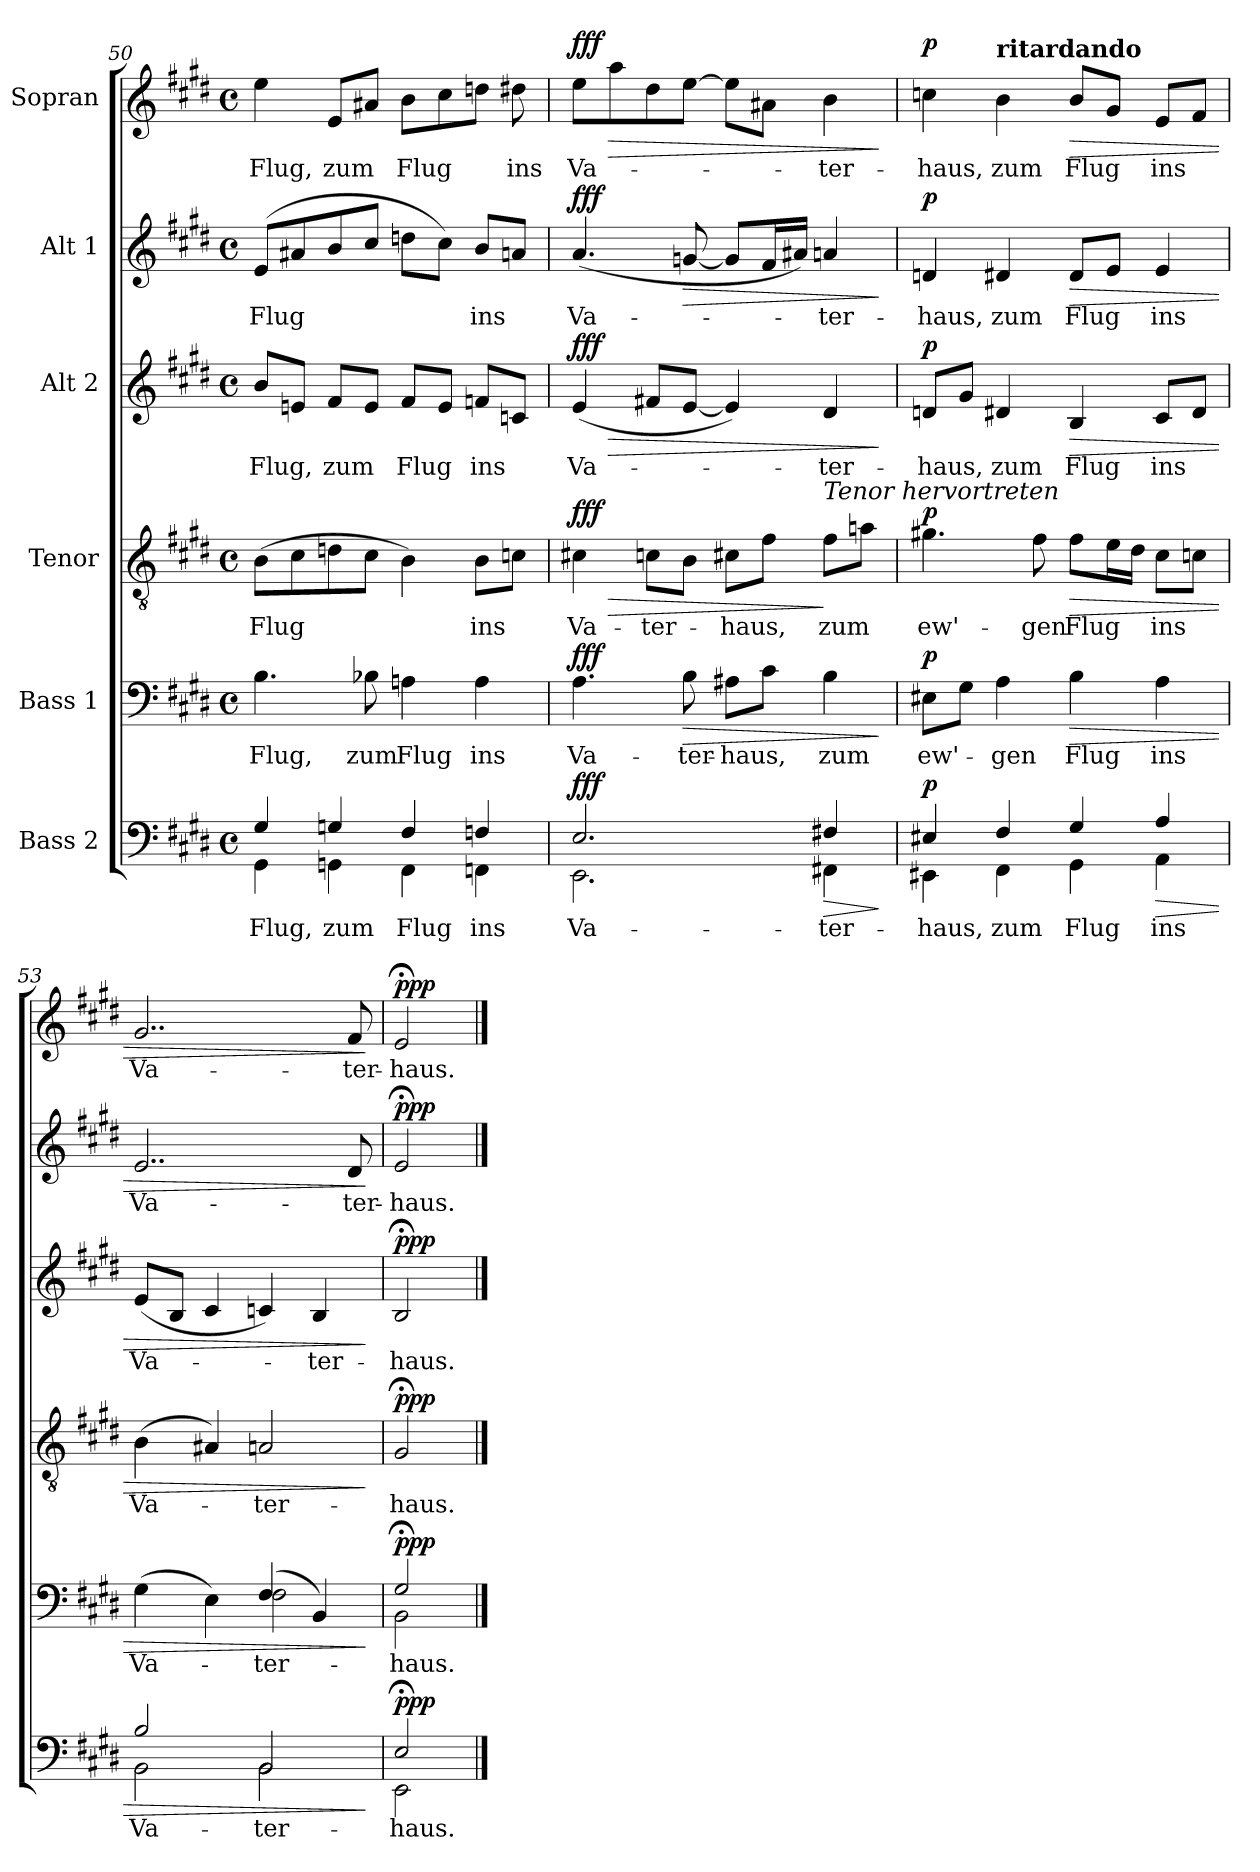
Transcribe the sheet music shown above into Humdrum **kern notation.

**kern	**text	**dynam	**kern	**text	**dynam	**kern	**text	**dynam	**kern	**text	**dynam	**kern	**text	**dynam	**kern	**text	**dynam
*part6	*part6	*part6	*part5	*part5	*part5	*part4	*part4	*part4	*part3	*part3	*part3	*part2	*part2	*part2	*part1	*part1	*part1
*staff6	*staff6	*staff6	*staff5	*staff5	*staff5	*staff4	*staff4	*staff4	*staff3	*staff3	*staff3	*staff2	*staff2	*staff2	*staff1	*staff1	*staff1
*I"Bass 2	*	*	*I"Bass 1	*	*	*I"Tenor	*	*	*I"Alt 2	*	*	*I"Alt 1	*	*	*I"Sopran	*	*
*clefF4	*	*	*clefF4	*	*	*clefGv2	*	*	*clefG2	*	*	*clefG2	*	*	*clefG2	*	*
*k[f#c#g#d#]	*	*	*k[f#c#g#d#]	*	*	*k[f#c#g#d#]	*	*	*k[f#c#g#d#]	*	*	*k[f#c#g#d#]	*	*	*k[f#c#g#d#]	*	*
*M4/4	*	*	*M4/4	*	*	*M4/4	*	*	*M4/4	*	*	*M4/4	*	*	*M4/4	*	*
*met(c)	*	*	*met(c)	*	*	*met(c)	*	*	*met(c)	*	*	*met(c)	*	*	*met(c)	*	*
=50	=50	=50	=50	=50	=50	=50	=50	=50	=50	=50	=50	=50	=50	=50	=50	=50	=50
!	!LO:LY:b	!	!	!LO:LY:b	!	!	!LO:LY:b	!	!	!LO:LY:b	!	!	!LO:LY:b	!	!	!LO:LY:b	!
*^	*	*	*	*	*	*	*	*	*	*	*	*	*	*	*	*	*
4G#/	4GG#\	Flug,	.	4.B\	Flug,	.	(8B\L	Flug	.	8b/L	Flug,	.	(8e/L	Flug	.	4ee\	Flug,	.
.	.	.	.	.	.	.	8c#\	.	.	8en/J	.	.	8a#X/	.	.	.	.	.
!	!	!LO:LY:b	!	!	!	!	!	!	!	!	!LO:LY:b	!	!	!	!	!	!LO:LY:b	!
4Gn/	4GGn\	zum	.	.	.	.	8dn\	.	.	8f#/L	zum	.	8b/	.	.	8e/L	zum	.
!	!	!	!	!	!LO:LY:b	!	!	!	!	!	!	!	!	!	!	!	!	!
.	.	.	.	8B-X\	zum	.	8c#\J	.	.	8e/J	.	.	8cc#/J	.	.	8a#X/J	.	.
!	!	!LO:LY:b	!	!	!LO:LY:b	!	!	!	!	!	!LO:LY:b	!	!	!	!	!	!LO:LY:b	!
4F#/	4FF#\	Flug	.	4An\	Flug	.	4B\)	.	.	8f#/L	Flug	.	8ddn\L	.	.	8b\L	Flug	.
.	.	.	.	.	.	.	.	.	.	8e/J	.	.	8cc#\J)	.	.	8cc#\	.	.
!	!	!LO:LY:b	!	!	!LO:LY:b	!	!	!LO:LY:b	!	!	!LO:LY:b	!	!	!LO:LY:b	!	!	!	!
4Fn/	4FFn\	ins	.	4A\	ins	.	8B\L	ins	.	8fn/L	ins	.	8b/L	ins	.	8ddn\J	.	.
!	!	!	!	!	!	!	!	!	!	!	!	!	!	!	!	!	!LO:LY:b	!
.	.	.	.	.	.	.	8cn\J	.	.	8cn/J	.	.	8an/J	.	.	8dd#X\	ins	.
!!LO:LB:g=z
=51	=51	=51	=51	=51	=51	=51	=51	=51	=51	=51	=51	=51	=51	=51	=51	=51	=51	=51
!	!	!LO:LY:b	!LO:DY:a	!	!LO:LY:b	!LO:DY:a	!	!LO:LY:b	!LO:HP:b	!	!LO:LY:b	!LO:HP:b	!	!LO:LY:b	!	!	!LO:LY:b	!LO:HP:b
!	!	!	!	!	!	!	!	!	!LO:DY:n=1:a	!	!	!LO:DY:n=1:a	!	!	!LO:DY:a	!	!	!LO:DY:n=1:a
2.E/	2.EE\	Va-	fff	4.A\	Va-	fff	4c#X\	Va-	> fff	(4e/	Va-	> fff	(4.a/	Va-	fff	8ee\L	Va-	> fff
.	.	.	.	.	.	.	.	.	.	.	.	.	.	.	.	8aa\	.	.
!	!	!	!	!	!	!	!	!LO:LY:b	!	!	!	!	!	!	!	!	!	!
.	.	.	.	.	.	.	8cn\L	-ter-	.	8f#X/L	.	.	.	.	.	8dd#\	.	.
!	!	!	!	!	!LO:LY:b	!LO:HP:b	!	!	!	!	!	!	!	!	!LO:HP:b	!	!	!
.	.	.	.	8B\	-ter-	>	8B\J	.	.	[8e/J	.	.	[8gn/	.	>	[8ee\J	.	.
!	!	!	!	!	!LO:LY:b	!	!	!LO:LY:b	!	!	!	!	!	!	!	!	!	!
.	.	.	.	8A#X\L	-haus,	.	8c#X\L	-haus,	.	4e/])	.	.	8g/L]	.	.	8ee\L]	.	.
.	.	.	.	8c#\J	.	.	8f#\J	.	.	.	.	.	16f#/L	.	.	8a#X\J	.	.
.	.	.	.	.	.	.	.	.	.	.	.	.	16a#X/JJ)	.	.	.	.	.
!	!	!	!	!	!	!	!LO:TX:a:i:t=Tenor hervortreten	!	!	!	!	!	!	!	!	!	!	!
!	!	!LO:LY:b	!LO:HP:b	!	!LO:LY:b	!	!	!LO:LY:b	!	!	!LO:LY:b	!	!	!LO:LY:b	!	!	!LO:LY:b	!
4F#X/	4FF#X\	-ter-	>	4B\	zum	.	8f#\L	zum	]	4d#/	-ter-	.	4an/	-ter-	.	4b\	-ter-	.
.	.	.	.	.	.	.	8an\J	.	.	.	.	.	.	.	.	.	.	.
*v	*v	*	*	*	*	*	*	*	*	*	*	*	*	*	*	*	*	*
.	.	]	.	.	]	.	.	.	.	.	]	.	.	]	.	.	]
=52	=52	=52	=52	=52	=52	=52	=52	=52	=52	=52	=52	=52	=52	=52	=52	=52	=52
!	!LO:LY:b	!LO:DY:a	!	!LO:LY:b	!LO:DY:a	!	!LO:LY:b	!LO:DY:a	!	!LO:LY:b	!LO:DY:a	!	!LO:LY:b	!LO:DY:a	!	!LO:LY:b	!LO:DY:a
*^	*	*	*	*	*	*	*	*	*	*	*	*	*	*	*	*	*
4E#X/	4EE#X\	-haus,	p	8E#X\L	ew'-	p	4.g#X\	ew'-	p	8dn/L	-haus,	p	4dn/	-haus,	p	4ccn\	-haus,	p
.	.	.	.	8G#\J	.	.	.	.	.	8g#/J	.	.	.	.	.	.	.	.
!	!	!	!	!	!	!	!	!	!	!	!	!	!	!	!	!LO:TX:a:B:t=ritardando	!	!
!	!	!LO:LY:b	!LO:DY:a	!	!LO:LY:b	!LO:DY:a	!	!	!	!	!LO:LY:b	!LO:DY:a	!	!LO:LY:b	!LO:DY:a	!	!LO:LY:b	!LO:DY:a
4F#/	4FF#\	zum	other-dynamics	4A\	-gen	other-dynamics	.	.	.	4d#X/	zum	other-dynamics	4d#X/	zum	other-dynamics	4b\	zum	other-dynamics
!	!	!	!	!	!	!	!	!LO:LY:b	!LO:DY:a	!	!	!	!	!	!	!	!	!
.	.	.	.	.	.	.	8f#\	-gen	other-dynamics	.	.	.	.	.	.	.	.	.
!	!	!LO:LY:b	!	!	!LO:LY:b	!LO:HP:b	!	!LO:LY:b	!LO:HP:b	!	!LO:LY:b	!LO:HP:b	!	!LO:LY:b	!LO:HP:b	!	!LO:LY:b	!LO:HP:b
4G#/	4GG#\	Flug	.	4B\	Flug	>	8f#\L	Flug	>	4B/	Flug	>	8d#/L	Flug	>	8b/L	-Flug	>
.	.	.	.	.	.	.	16e\L	.	.	.	.	.	8e/J	.	.	8g#/J	.	.
.	.	.	.	.	.	.	16d#\JJ	.	.	.	.	.	.	.	.	.	.	.
!	!	!LO:LY:b	!LO:HP:b	!	!LO:LY:b	!	!	!LO:LY:b	!	!	!LO:LY:b	!	!	!LO:LY:b	!	!	!LO:LY:b	!
4A/	4AA\	ins	>	4A\	ins	.	8c#\L	ins	.	8c#/L	ins	.	4e/	ins	.	8e/L	ins	.
.	.	.	.	.	.	.	8cn\J	.	.	8d#/J	.	.	.	.	.	8f#/J	.	.
=53	=53	=53	=53	=53	=53	=53	=53	=53	=53	=53	=53	=53	=53	=53	=53	=53	=53	=53
!	!	!LO:LY:b	!	!	!LO:LY:b	!	!	!LO:LY:b	!	!	!LO:LY:b	!	!	!LO:LY:b	!	!	!LO:LY:b	!
*	*	*	*	*^	*	*	*	*	*	*	*	*	*	*	*	*	*	*
2B/	2BB\	Va-	.	(>4G#\	2ryy	Va-	.	(4B\	Va-	.	(8e/L	Va-	.	2..e/	Va-	.	2..g#/	Va-	.
.	.	.	.	.	.	.	.	.	.	.	8B/J	.	.	.	.	.	.	.	.
.	.	.	.	4E\)	.	.	.	4A#X/)	.	.	4c#/	.	.	.	.	.	.	.	.
!	!	!LO:LY:b	!	!	!	!LO:LY:b	!	!	!LO:LY:b	!	!	!	!	!	!	!	!	!	!
2BB/	2BB\	-ter-	.	(4F#/	2F#\	-ter-	.	2An/	-ter-	.	4cn/)	.	.	.	.	.	.	.	.
!	!	!	!	!	!	!	!	!	!	!	!	!LO:LY:b	!	!	!	!	!	!	!
.	.	.	.	4BB/)	.	.	.	.	.	.	4B/	-ter-	.	.	.	.	.	.	.
!	!	!	!	!	!	!	!	!	!	!	!	!	!	!	!LO:LY:b	!	!	!LO:LY:b	!
.	.	.	.	.	.	.	.	.	.	.	.	.	.	8d#/	-ter-	.	8f#/	-ter-	.
*v	*v	*	*	*	*	*	*	*	*	*	*	*	*	*	*	*	*	*	*
*	*	*	*v	*v	*	*	*	*	*	*	*	*	*	*	*	*	*	*
.	.	]	.	.	]	.	.	]	.	.	]	.	.	]	.	.	]
=54	=54	=54	=54	=54	=54	=54	=54	=54	=54	=54	=54	=54	=54	=54	=54	=54	=54
!	!LO:LY:b	!LO:DY:a	!	!LO:LY:b	!LO:DY:a	!	!LO:LY:b	!LO:DY:a	!	!LO:LY:b	!LO:DY:a	!	!LO:LY:b	!LO:DY:a	!	!LO:LY:b	!LO:DY:a
*^	*	*	*^	*	*	*	*	*	*	*	*	*	*	*	*	*	*
2E;</	2EE\	-haus.	ppp	2G#;</	2BB\	-haus.	ppp	2G#;</	-haus.	ppp	2B;</	-haus.	ppp	2e;</	-haus.	ppp	2e;</	-haus.	ppp
*v	*v	*	*	*	*	*	*	*	*	*	*	*	*	*	*	*	*	*	*
*	*	*	*v	*v	*	*	*	*	*	*	*	*	*	*	*	*	*	*
==	==	==	==	==	==	==	==	==	==	==	==	==	==	==	==	==	==
*-	*-	*-	*-	*-	*-	*-	*-	*-	*-	*-	*-	*-	*-	*-	*-	*-	*-
